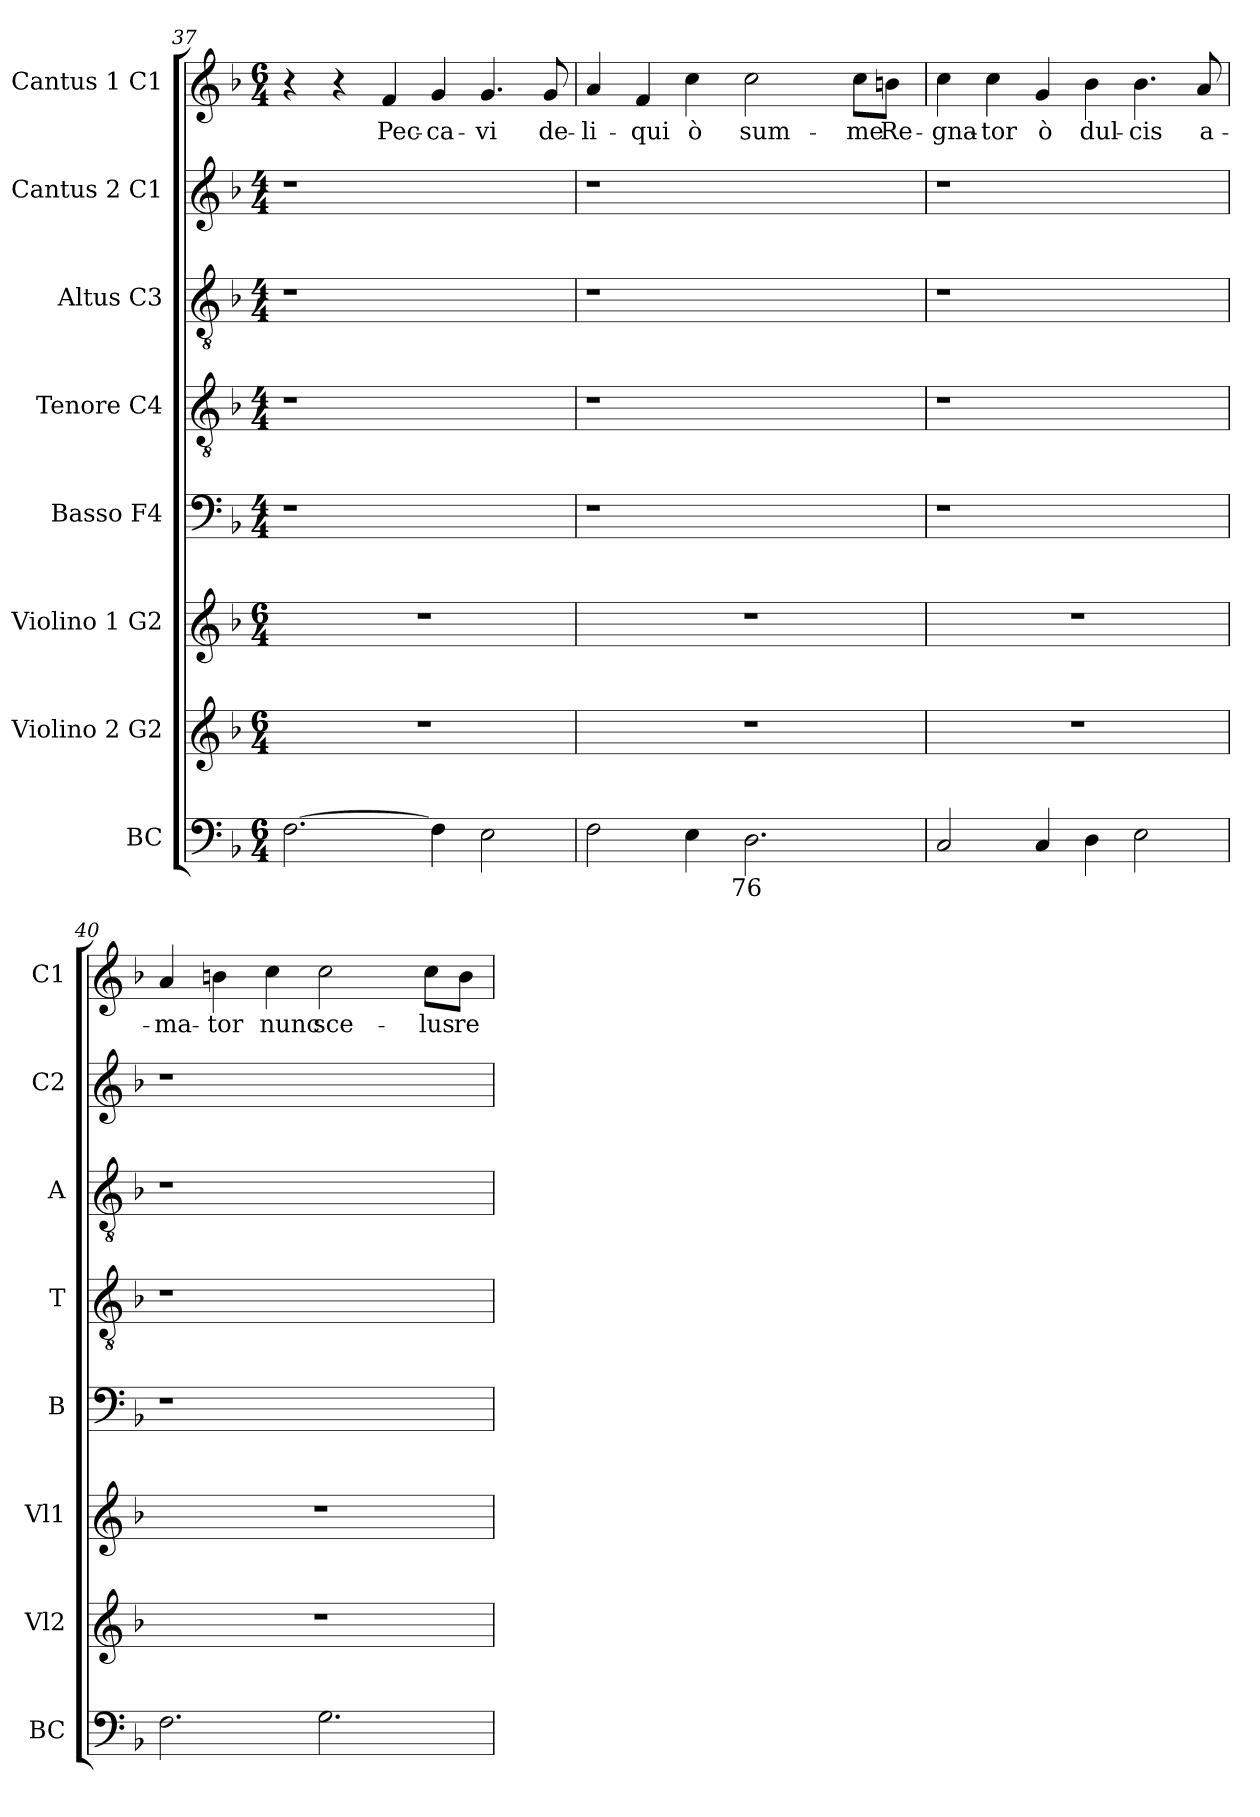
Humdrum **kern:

**kern	**kern	**kern	**kern	**kern	**kern	**kern	**kern	**text
*part8	*part7	*part6	*part5	*part4	*part3	*part2	*part1	*part1
*staff8	*staff7	*staff6	*staff5	*staff4	*staff3	*staff2	*staff1	*staff1
*I"BC	*I"Violino 2  G2	*I"Violino 1  G2	*I"Basso  F4	*I"Tenore  C4	*I"Altus  C3	*I"Cantus 2  C1	*I"Cantus 1  C1	*
*I'BC	*I'Vl2	*I'Vl1	*I'B	*I'T	*I'A	*I'C2	*I'C1	*
*clefF4	*clefG2	*clefG2	*clefF4	*clefGv2	*clefGv2	*clefG2	*clefG2	*
*k[b-]	*k[b-]	*k[b-]	*k[b-]	*k[b-]	*k[b-]	*k[b-]	*k[b-]	*
*F:	*F:	*F:	*F:	*F:	*F:	*F:	*F:	*
*M6/4	*M6/4	*M6/4	*M4/4	*M4/4	*M4/4	*M4/4	*M6/4	*
=37	=37	=37	=37	=37	=37	=37	=37	=37
!	!LO:N:vis=1	!LO:N:vis=1	!	!	!	!	!	!
[>2.F\	1.r	1.r	1r	1r	1r	1r	4r	.
.	.	.	.	.	.	.	4r	.
!	!	!	!	!	!	!	!	!LO:LY:b:cj
.	.	.	.	.	.	.	4f/	Pec-
!	!	!	!	!	!	!	!	!LO:LY:b:cj
4F<\]	.	.	.	.	.	.	4g/	-ca-
!	!	!	!	!	!	!	!	!LO:LY:b:cj
2E\	.	.	2ryy	2ryy	2ryy	2ryy	4.g/	-vi
!	!	!	!	!	!	!	!	!LO:LY:b:cj
.	.	.	.	.	.	.	8g/	de-
!!LO:PB:g=z
=38	=38	=38	=38	=38	=38	=38	=38	=38
!	!	!	!	!	!	!	!	!LO:LY:b:cj
*^	*	*	*	*	*	*	*	*
2F\	2ryy	1.r	1.r	1r	1r	1r	1r	4a/	-li-
!	!	!	!	!	!	!	!	!	!LO:LY:b:cj
.	.	.	.	.	.	.	.	4f/	-qui
!	!	!	!	!	!	!	!	!	!LO:LY:b:cj
4E\	8..ryy	.	.	.	.	.	.	4cc\	ò
!	!LO:TX:b:t=76	!	!	!	!	!	!	!	!
.	2ryy	.	.	.	.	.	.	.	.
!	!	!	!	!	!	!	!	!	!LO:LY:b:cj
2.D\	.	.	.	.	.	.	.	2cc\	sum-
.	.	.	.	2ryy	2ryy	2ryy	2ryy	.	.
.	4ryy	.	.	.	.	.	.	.	.
!	!	!	!	!	!	!	!	!	!LO:LY:b:cj
.	.	.	.	.	.	.	.	8cc\L	-me
!	!	!	!	!	!	!	!	!	!LO:LY:b:cj
.	.	.	.	.	.	.	.	8bn\J	Re-
.	32ryy	.	.	.	.	.	.	.	.
=39	=39	=39	=39	=39	=39	=39	=39	=39	=39
!	!	!	!	!	!	!	!	!	!LO:LY:b:cj
*v	*v	*	*	*	*	*	*	*	*
2C/	1.r	1.r	1r	1r	1r	1r	4cc\	-gna-
!	!	!	!	!	!	!	!	!LO:LY:b:cj
.	.	.	.	.	.	.	4cc\	-tor
!	!	!	!	!	!	!	!	!LO:LY:b:cj
4C/	.	.	.	.	.	.	4g/	ò
!	!	!	!	!	!	!	!	!LO:LY:b:cj
4D\	.	.	.	.	.	.	4b-\	dul-
!	!	!	!	!	!	!	!	!LO:LY:b:cj
2E\	.	.	2ryy	2ryy	2ryy	2ryy	4.b-\	-cis
!	!	!	!	!	!	!	!	!LO:LY:b:cj
.	.	.	.	.	.	.	8a/	a-
=40	=40	=40	=40	=40	=40	=40	=40	=40
!	!	!	!	!	!	!	!	!LO:LY:b:cj
2.F\	1.r	1.r	1r	1r	1r	1r	4a/	-ma-
!	!	!	!	!	!	!	!	!LO:LY:b:cj
.	.	.	.	.	.	.	4bn\	-tor
!	!	!	!	!	!	!	!	!LO:LY:b:cj
.	.	.	.	.	.	.	4cc\	nunc
!	!	!	!	!	!	!	!	!LO:LY:b:cj
2.G\	.	.	.	.	.	.	2cc\	sce-
.	.	.	2ryy	2ryy	2ryy	2ryy	.	.
!	!	!	!	!	!	!	!	!LO:LY:b:cj
.	.	.	.	.	.	.	8cc\L	-lus
!	!	!	!	!	!	!	!	!LO:LY:b:cj
.	.	.	.	.	.	.	8b\J	re-
=	=	=	=	=	=	=	=	=
*-	*-	*-	*-	*-	*-	*-	*-	*-
